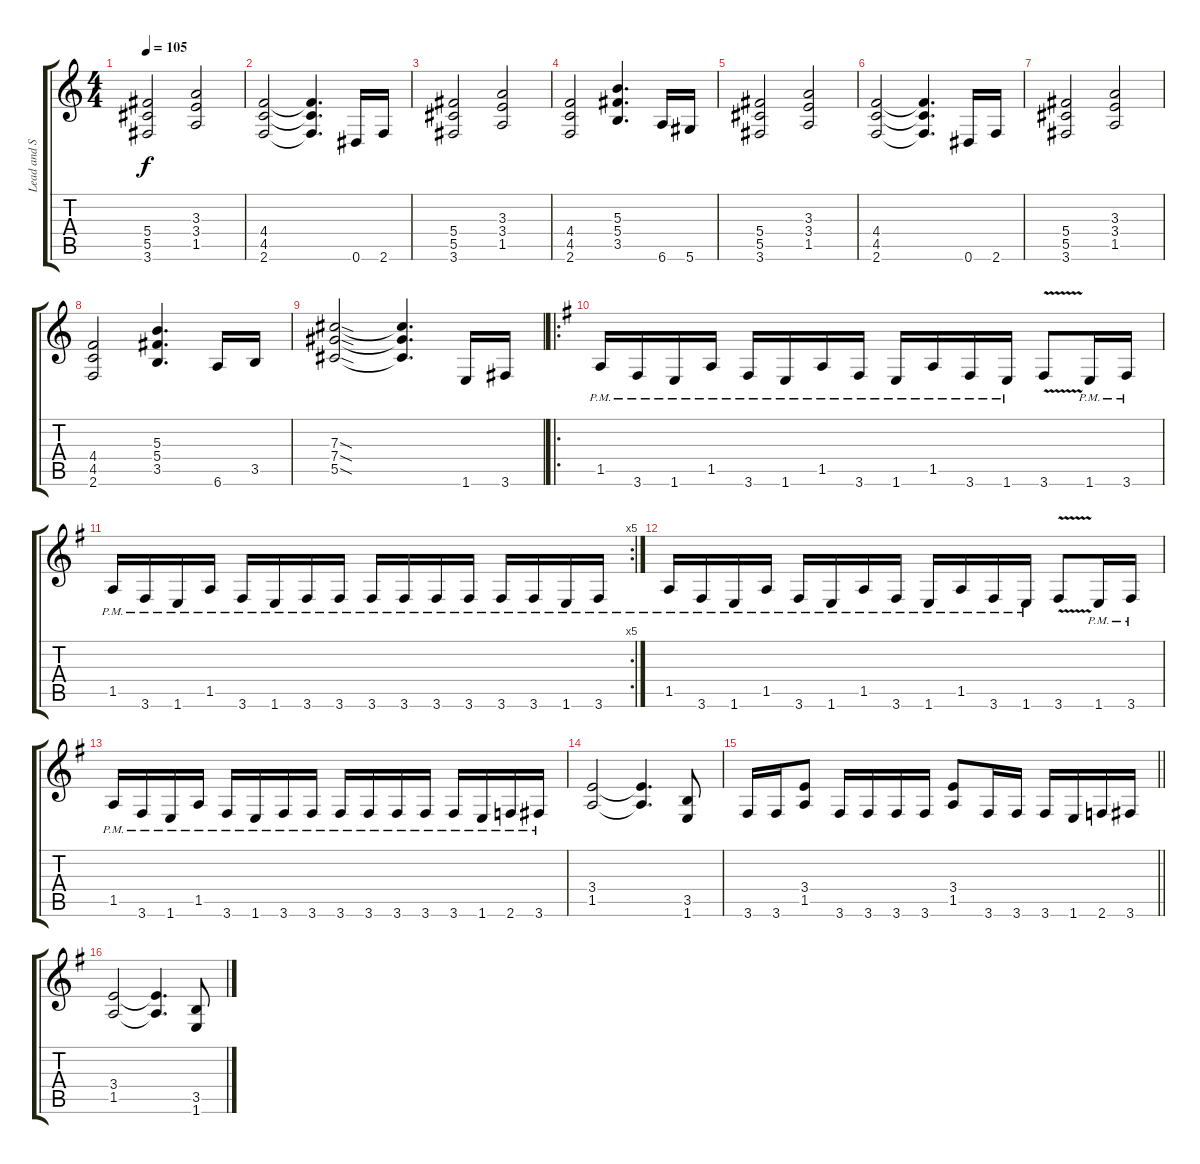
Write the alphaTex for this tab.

\track ("Lead and Solo Guitar" "Lead and S") {instrument acousticguitarsteel}
\staff {score tabs}
\tuning (Eb4 Bb3 Gb3 Db3 Ab2 Eb2) {hide}
\ts (4 4)
\tempo 105
\clef g2
\ks c
(5.4 5.5 3.6).2{dy f instrument acousticguitarsteel} (3.3 3.4 1.5).2 |
(4.4 4.5 2.6).2 (4.4{t} 4.5{t} 2.6{t}).4{d} 0.6.16 2.6.16 |
(5.4 5.5 3.6).2 (3.3 3.4 1.5).2 |
(4.4 4.5 2.6).2 (5.3 5.4 3.5).4{d} 6.6.16 5.6.16 |
(5.4 5.5 3.6).2 (3.3 3.4 1.5).2 |
(4.4 4.5 2.6).2 (4.4{t} 4.5{t} 2.6{t}).4{d} 0.6.16 2.6.16 |
(5.4 5.5 3.6).2 (3.3 3.4 1.5).2 |
(4.4 4.5 2.6).2 (5.3 5.4 3.5).4{d} 6.6.16 3.5.16 |
(7.3{sod} 7.4{sod} 5.5{sod}).2 (7.3{t} 7.4{t} 5.5{t}).4{d} 1.6.16 3.6.16 |
\ro
\ks g
1.5{pm}.16 3.6{pm}.16 1.6{pm}.16 1.5{pm}.16 3.6{pm}.16 1.6{pm}.16 1.5{pm}.16 3.6{pm}.16 1.6{pm}.16 1.5{pm}.16 3.6{pm}.16 1.6{pm}.16 3.6{v}.8 1.6{pm}.16 3.6{pm}.16 |
\rc 5
1.5{pm}.16 3.6{pm}.16 1.6{pm}.16 1.5{pm}.16 3.6{pm}.16 1.6{pm}.16 3.6{pm}.16 3.6{pm}.16 3.6{pm}.16 3.6{pm}.16 3.6{pm}.16 3.6{pm}.16 3.6{pm}.16 3.6{pm}.16 1.6{pm}.16 3.6{pm}.16 |
1.5{pm}.16 3.6{pm}.16 1.6{pm}.16 1.5{pm}.16 3.6{pm}.16 1.6{pm}.16 1.5{pm}.16 3.6{pm}.16 1.6{pm}.16 1.5{pm}.16 3.6{pm}.16 1.6{pm}.16 3.6{v}.8 1.6{pm}.16 3.6{pm}.16 |
1.5{pm}.16 3.6{pm}.16 1.6{pm}.16 1.5{pm}.16 3.6{pm}.16 1.6{pm}.16 3.6{pm}.16 3.6{pm}.16 3.6{pm}.16 3.6{pm}.16 3.6{pm}.16 3.6{pm}.16 3.6{pm}.16 1.6{pm}.16 2.6{pm}.16 3.6{pm}.16 |
(3.4 1.5).2 (3.4{t} 1.5{t}).4{d} (3.5 1.6).8 |
\barLineRight lightlight
3.6.16 3.6.16 (3.4 1.5).8 3.6.16 3.6.16 3.6.16 3.6.16 (3.4 1.5).8 3.6.16 3.6.16 3.6.16 1.6.16 2.6.16 3.6.16 |
(3.4 1.5).2 (3.4{t} 1.5{t}).4{d} (3.5 1.6).8
